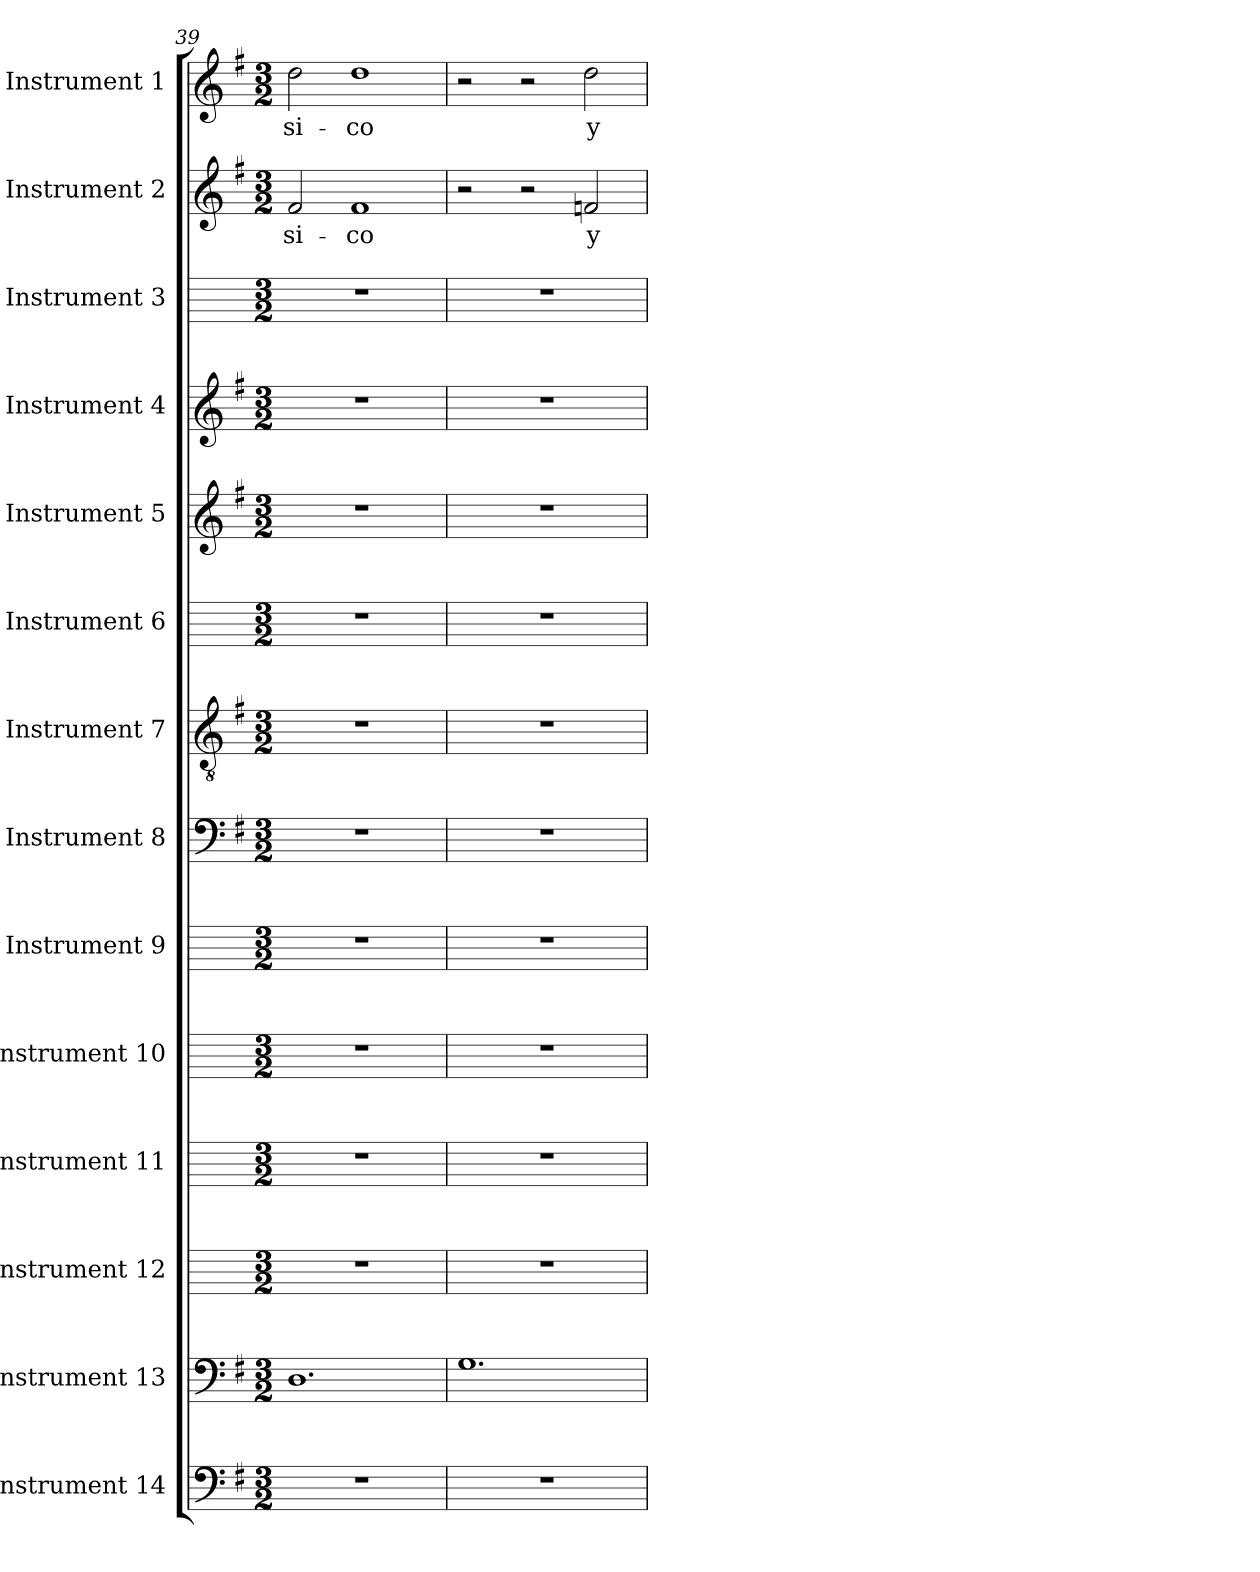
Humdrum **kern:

**kern	**kern	**kern	**kern	**kern	**kern	**kern	**kern	**kern	**kern	**kern	**kern	**kern	**text	**kern	**text
*part14	*part13	*part12	*part11	*part10	*part9	*part8	*part7	*part6	*part5	*part4	*part3	*part2	*part2	*part1	*part1
*staff14	*staff13	*staff12	*staff11	*staff10	*staff9	*staff8	*staff7	*staff6	*staff5	*staff4	*staff3	*staff2	*staff2	*staff1	*staff1
*I"Instrument 14	*I"Instrument 13	*I"Instrument 12	*I"Instrument 11	*I"Instrument 10	*I"Instrument 9	*I"Instrument 8	*I"Instrument 7	*I"Instrument 6	*I"Instrument 5	*I"Instrument 4	*I"Instrument 3	*I"Instrument 2	*	*I"Instrument 1	*
*clefF4	*clefF4	*	*	*	*	*clefF4	*clefGv2	*	*clefG2	*clefG2	*	*clefG2	*	*clefG2	*
*k[f#]	*k[f#]	*k[]	*k[]	*k[]	*k[]	*k[f#]	*k[f#]	*k[]	*k[f#]	*k[f#]	*k[]	*k[f#]	*	*k[f#]	*
*G:	*G:	*C:	*C:	*C:	*C:	*G:	*G:	*C:	*G:	*G:	*C:	*G:	*	*G:	*
*M3/2	*M3/2	*M3/2	*M3/2	*M3/2	*M3/2	*M3/2	*M3/2	*M3/2	*M3/2	*M3/2	*M3/2	*M3/2	*	*M3/2	*
=39	=39	=39	=39	=39	=39	=39	=39	=39	=39	=39	=39	=39	=39	=39	=39
!	!	!	!	!	!	!	!	!	!	!	!	!	!LO:LY:b:rj	!	!LO:LY:b:cj
1.r	1.D	1.r	1.r	1.r	1.r	1.r	1.r	1.r	1.r	1.r	1.r	2f#/	-si-	2dd\	-si-
!	!	!	!	!	!	!	!	!	!	!	!	!	!LO:LY:b:rj	!	!LO:LY:b:cj
.	.	.	.	.	.	.	.	.	.	.	.	1f#	-co	1dd	-co
=40	=40	=40	=40	=40	=40	=40	=40	=40	=40	=40	=40	=40	=40	=40	=40
1.r	1.G	1.r	1.r	1.r	1.r	1.r	1.r	1.r	1.r	1.r	1.r	2r	.	2r	.
.	.	.	.	.	.	.	.	.	.	.	.	2r	.	2r	.
!	!	!	!	!	!	!	!	!	!	!	!	!	!LO:LY:b:rj	!	!LO:LY:b:cj
.	.	.	.	.	.	.	.	.	.	.	.	2fn/	y	2dd\	y
=	=	=	=	=	=	=	=	=	=	=	=	=	=	=	=
*-	*-	*-	*-	*-	*-	*-	*-	*-	*-	*-	*-	*-	*-	*-	*-
